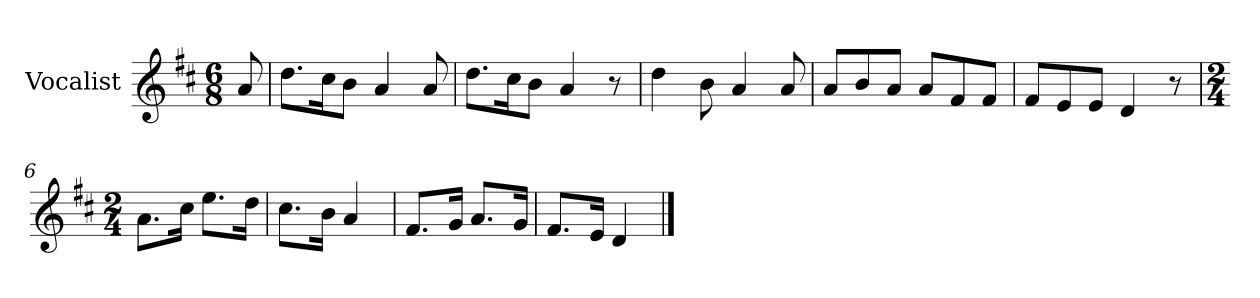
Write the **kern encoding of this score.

**kern
*part1
*staff1
*I"Vocalist
*k[f#c#]
*D:
*M6/8
=
8a
=1
8.ddL
16cc#K
8bJ
4a
8a
=2
8.ddL
16cc#K
8bJ
4a
8r
=3
4dd
8b
4a
8a
=4
8aL
8b
8aJ
8aL
8f#
8f#J
=5
8f#L
8e
8eJ
4d
8r
=6
*M2/4
8.aL
16cc#Jk
8.eeL
16ddJk
=7
8.cc#L
16bJk
4a
=8
8.f#L
16gJk
8.aL
16gJk
=9
8.f#L
16eJk
4d
==
*-
